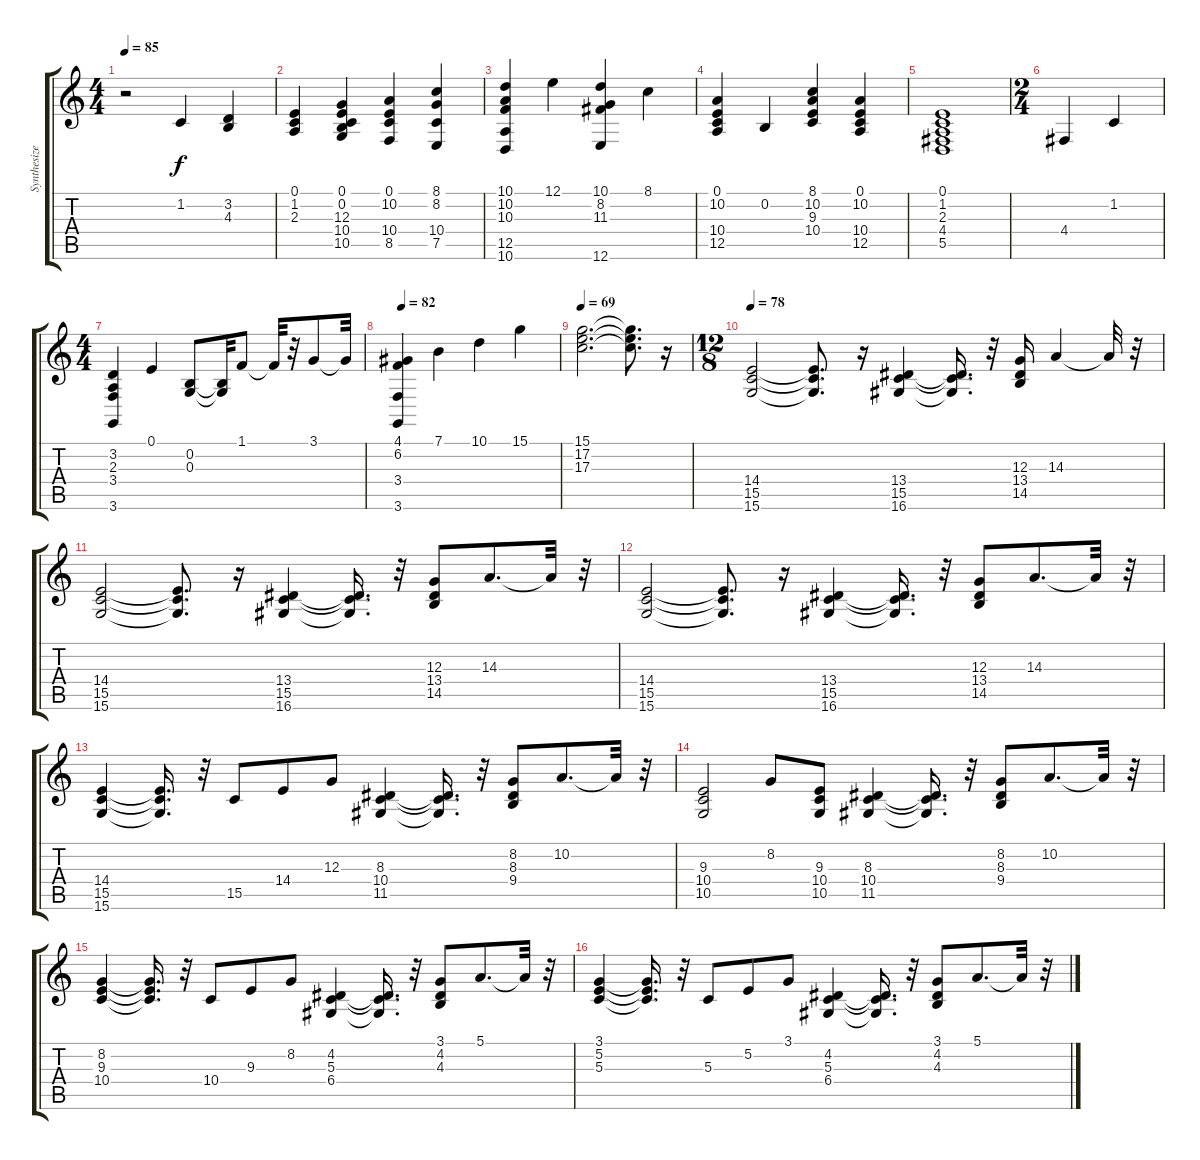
\track ("Synthesizer" "Synthesize") {instrument synthstrings1}
\staff {score tabs}
\tuning (E4 B3 G3 D3 A2 E2) {hide}
\ts (4 4)
\tempo 85
\clef g2
\ks c
r.2{dy f instrument synthstrings1} 1.2.4 (3.2 4.3).4 |
(0.1 1.2 2.3).4 (0.1 0.2 12.3 10.4 10.5).4 (0.1 10.2 10.4 8.5).4 (8.1 8.2 10.4 7.5).4 |
(10.1 10.2 10.3 12.5 10.6).4 12.1.4 (10.1 8.2 11.3 12.6).4 8.1.4 |
(0.1 10.2 10.4 12.5).4 0.2.4 (8.1 10.2 9.3 10.4).4 (0.1 10.2 10.4 12.5).4 |
(0.1 1.2 2.3 4.4 5.5).1 |
\ts (2 4)
4.4.4 1.2.4 |
\ts (4 4)
(3.2 2.3 3.4 3.6).4 0.1.4 (0.2 0.3).8 (0.2{t} 0.3{t}).32 1.1.8 1.1{t}.32 r.32 3.1.8 3.1{t}.32 |
\tempo 82
(4.1 6.2 3.4 3.6).4 7.1.4 10.1.4 15.1.4 |
\tempo 69
(15.1 17.2 17.3).2{d} (15.1{t} 17.2{t} 17.3{t}).8{d} r.16 |
\ts (12 8)
\tempo 78
(14.4 15.5 15.6).2 (14.4{t} 15.5{t} 15.6{t}).8{d} r.16 (13.4 15.5 16.6).4 (13.4{t} 15.5{t} 16.6{t}).16{d} r.32 (12.3 13.4 14.5).16 14.3.4 14.3{t}.32 r.32 |
(14.4 15.5 15.6).2 (14.4{t} 15.5{t} 15.6{t}).8{d} r.16 (13.4 15.5 16.6).4 (13.4{t} 15.5{t} 16.6{t}).16{d} r.32 (12.3 13.4 14.5).8 14.3.8{d} 14.3{t}.32 r.32 |
(14.4 15.5 15.6).2 (14.4{t} 15.5{t} 15.6{t}).8{d} r.16 (13.4 15.5 16.6).4 (13.4{t} 15.5{t} 16.6{t}).16{d} r.32 (12.3 13.4 14.5).8 14.3.8{d} 14.3{t}.32 r.32 |
(14.4 15.5 15.6).4 (14.4{t} 15.5{t} 15.6{t}).16{d} r.32 15.5.8 14.4.8 12.3.8 (8.3 10.4 11.5).4 (8.3{t} 10.4{t} 11.5{t}).16{d} r.32 (8.2 8.3 9.4).8 10.2.8{d} 10.2{t}.32 r.32 |
(9.3 10.4 10.5).2 8.2.8 (9.3 10.4 10.5).8 (8.3 10.4 11.5).4 (8.3{t} 10.4{t} 11.5{t}).16{d} r.32 (8.2 8.3 9.4).8 10.2.8{d} 10.2{t}.32 r.32 |
(8.2 9.3 10.4).4 (8.2{t} 9.3{t} 10.4{t}).16{d} r.32 10.4.8 9.3.8 8.2.8 (4.2 5.3 6.4).4 (4.2{t} 5.3{t} 6.4{t}).16{d} r.32 (3.1 4.2 4.3).8 5.1.8{d} 5.1{t}.32 r.32 |
(3.1 5.2 5.3).4 (3.1{t} 5.2{t} 5.3{t}).16{d} r.32 5.3.8 5.2.8 3.1.8 (4.2 5.3 6.4).4 (4.2{t} 5.3{t} 6.4{t}).16{d} r.32 (3.1 4.2 4.3).8 5.1.8{d} 5.1{t}.32 r.32
